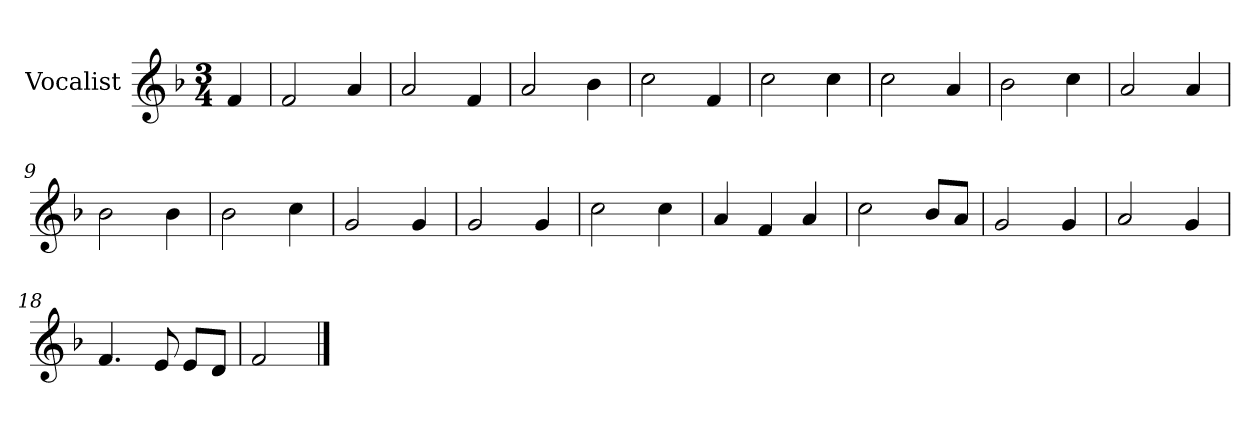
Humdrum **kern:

**kern
*part1
*staff1
*I"Vocalist
*k[b-]
*F:
*M3/4
=
4f
=1
2f
4a
=2
2a
4f
=3
2a
4b-
=4
2cc
4f
=5
2cc
4cc
=6
2cc
4a
=7
2b-
4cc
=8
2a
4a
=9
2b-
4b-
=10
2b-
4cc
=11
2g
4g
=12
2g
4g
=13
2cc
4cc
=14
4a
4f
4a
=15
2cc
8b-L
8aJ
=16
2g
4g
=17
2a
4g
=18
4.f
8e
8eL
8dJ
=19
2f
==
*-
